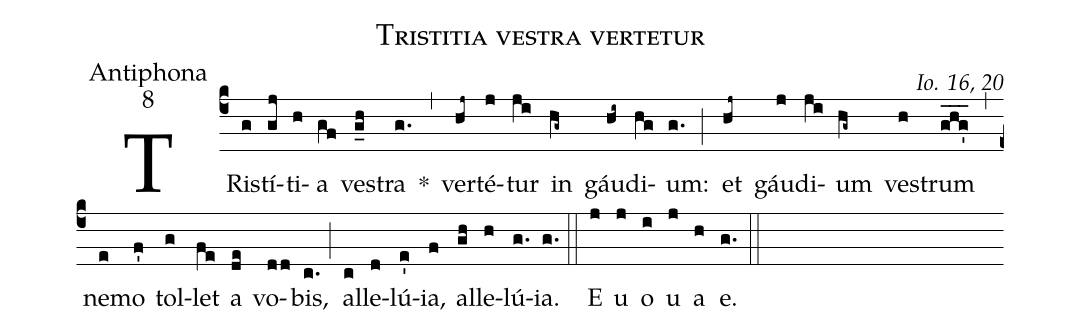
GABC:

name:Tristitia vestra vertetur;
office-part:Antiphona;
mode:8;
commentary:Io. 16, 20;
%%
(c4)
TRis(g)tí(gj)ti(h)a(gf) ves(g_h)tra(g.) *(,)
ver(hj~)té(j)tur(ji) in(hg~) gáu(hi~)di(hg)um:(g.) (;)
et(hj~) gáu(j)di(ji)um(hg~) ves(h)trum(ghg'___) (,)
ne(e)mo(f') tol(g)let(fe) a(de) vo(dd)bis,(c.) (;)
al(c)le(d)lú(e')ia,(f) al(gh)le(h)lú(g.)ia.(g.) (::)
E(j) u(j) o(i) u(j) a(h) e.(g.) (::)
